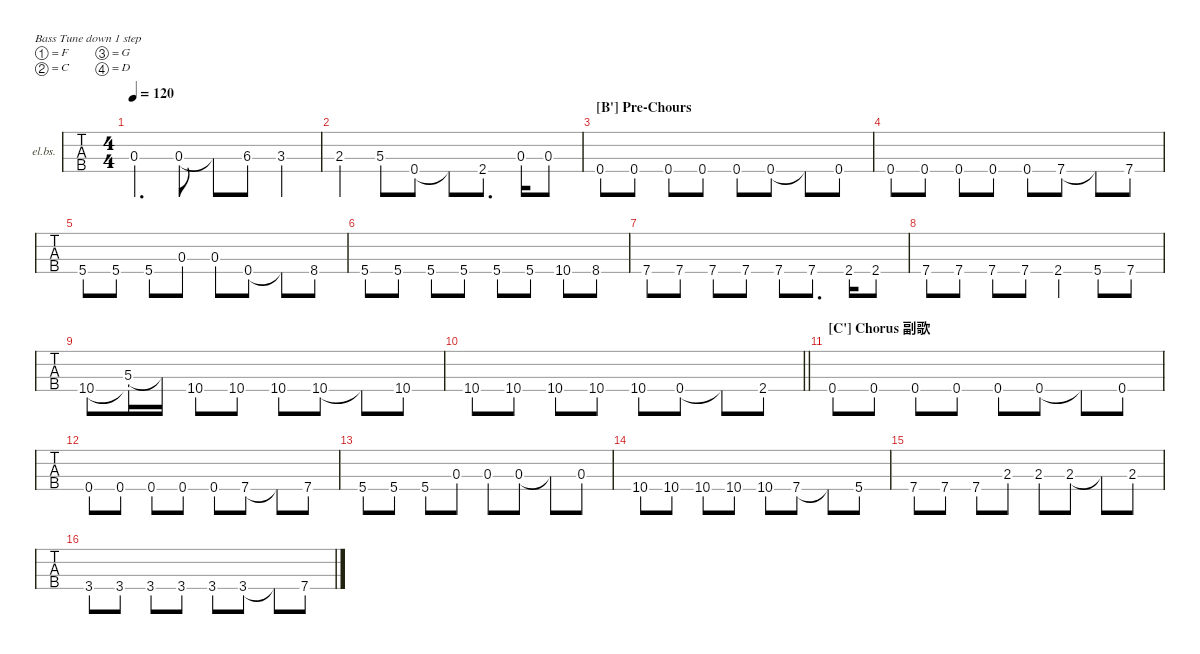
\defaultSystemsLayout 4
\hideDynamics
\bracketExtendMode nobrackets
\firstSystemTrackNameOrientation horizontal
\track ("El Bass" "el.bs.") {mute instrument electricbassfinger}
\staff {tabs}
\tuning (F2 C2 G1 D1)
\ts (4 4)
\tempo 120
\clef f4
\ks dminor
0.3{acc forcenatural}.4{d dy ff} 0.3{acc forcenatural}.8 0.3{t acc forcenatural}.8 6.3{acc b}.8{dy mf} 3.3{acc b}.4{dy ff} |
2.3{acc forcenatural}.4 5.3{acc forcenatural}.8{dy mf} 0.4{acc forcenatural}.8{dy ff} 0.4{t acc forcenatural}.8 2.4{acc forcenatural}.8{d} 0.3{acc forcenatural}.16{dy f} 0.3{acc forcenatural}.8{dy ff} |
\section ("B'" "Pre-Chours")
0.4{acc forcenatural}.8{dy fff} 0.4{acc forcenatural}.8{dy f} 0.4{acc forcenatural}.8{dy mp} 0.4{acc forcenatural}.8{dy f} 0.4{acc forcenatural}.8{dy fff} 0.4{acc forcenatural}.8{dy f} 0.4{t acc forcenatural}.8 0.4{acc forcenatural}.8{dy mp} |
0.4{acc forcenatural}.8{dy ff} 0.4{acc forcenatural}.8{dy f} 0.4{acc forcenatural}.8{dy mp} 0.4{acc forcenatural}.8{dy mf} 0.4{acc forcenatural}.8{dy ff} 7.4{acc forcenatural}.8 7.4{t acc forcenatural}.8 7.4{acc forcenatural}.8 |
5.4{acc forcenatural}.8{dy fff} 5.4{acc forcenatural}.8{dy f} 5.4{acc forcenatural}.8{dy mp} 0.3{acc forcenatural}.8{dy mf} 0.3{acc forcenatural}.8{dy fff} 0.4{acc forcenatural}.8{dy ff} 0.4{t acc forcenatural}.8 8.4{acc b}.8{dy fff} |
5.4{acc forcenatural}.8 5.4{acc forcenatural}.8{dy mf} 5.4{acc forcenatural}.8 5.4{acc forcenatural}.8{dy f} 5.4{acc forcenatural}.8{dy fff} 5.4{acc forcenatural}.8{dy mf} 10.4{acc forcenatural}.8{dy ff} 8.4{acc b}.8 |
7.4{acc forcenatural}.8{dy fff} 7.4{acc forcenatural}.8{dy mf} 7.4{acc forcenatural}.8{dy mp} 7.4{acc forcenatural}.8{dy mf} 7.4{acc forcenatural}.8{dy fff} 7.4{acc forcenatural}.8{d dy mf} 2.4{acc forcenatural}.16{dy f} 2.4{acc forcenatural}.8{dy ff} |
7.4{acc forcenatural}.8{dy fff} 7.4{acc forcenatural}.8{dy f} 7.4{acc forcenatural}.8{dy p} 7.4{acc forcenatural}.8{dy f} 2.4{acc forcenatural}.4{dy ff} 5.4{acc forcenatural}.8 7.4{acc forcenatural}.8{dy fff} |
10.4{acc forcenatural}.8 (10.4{t acc forcenatural} 5.3{acc forcenatural}).16 5.3{t acc forcenatural}.16{dy f} 10.4{acc forcenatural}.8{dy mp} 10.4{acc forcenatural}.8{dy f} 10.4{acc forcenatural}.8{dy ff} 10.4{acc forcenatural}.8{dy mf} 10.4{t acc forcenatural}.8 10.4{acc forcenatural}.8 |
\barLineRight lightlight
10.4{acc forcenatural}.8{dy ff} 10.4{acc forcenatural}.8{dy mf} 10.4{acc forcenatural}.8{dy mp} 10.4{acc forcenatural}.8{dy f} 10.4{acc forcenatural}.8 0.4{acc forcenatural}.8{dy ff} 0.4{t acc forcenatural}.8 2.4{acc forcenatural}.8 |
\section ("C'" "Chorus 副歌")
0.4{acc forcenatural}.8{dy fff} 0.4{acc forcenatural}.8{dy mf} 0.4{acc forcenatural}.8{dy mp} 0.4{acc forcenatural}.8{dy mf} 0.4{acc forcenatural}.8{dy fff} 0.4{acc forcenatural}.8{dy mf} 0.4{t acc forcenatural}.8 0.4{acc forcenatural}.8{dy mp} |
0.4{acc forcenatural}.8{dy ff} 0.4{acc forcenatural}.8{dy mf} 0.4{acc forcenatural}.8{dy p} 0.4{acc forcenatural}.8{dy mf} 0.4{acc forcenatural}.8{dy fff} 7.4{acc forcenatural}.8 7.4{t acc forcenatural}.8 7.4{acc forcenatural}.8 |
5.4{acc forcenatural}.8{dy ff} 5.4{acc forcenatural}.8{dy mf} 5.4{acc forcenatural}.8{dy mp} 0.3{acc forcenatural}.8{dy f} 0.3{acc forcenatural}.8{dy ff} 0.3{acc forcenatural}.8{dy mf} 0.3{t acc forcenatural}.8 0.3{acc forcenatural}.8{dy mp} |
10.4{acc forcenatural}.8{dy fff} 10.4{acc forcenatural}.8{dy f} 10.4{acc forcenatural}.8{dy mp} 10.4{acc forcenatural}.8{dy f} 10.4{acc forcenatural}.8{dy ff} 7.4{acc forcenatural}.8{dy fff} 7.4{t acc forcenatural}.8 5.4{acc forcenatural}.8{dy ff} |
7.4{acc forcenatural}.8 7.4{acc forcenatural}.8{dy mf} 7.4{acc forcenatural}.8{dy mp} 2.3{acc forcenatural}.8{dy f} 2.3{acc forcenatural}.8{dy fff} 2.3{acc forcenatural}.8{dy mf} 2.3{t acc forcenatural}.8 2.3{acc forcenatural}.8{dy mp} |
3.4{acc forcenatural}.8{dy fff} 3.4{acc forcenatural}.8{dy f} 3.4{acc forcenatural}.8{dy mp} 3.4{acc forcenatural}.8{dy f} 3.4{acc forcenatural}.8{dy ff} 3.4{acc forcenatural}.8{dy f} 3.4{t acc forcenatural}.8 7.4{acc forcenatural}.8{dy ff}
